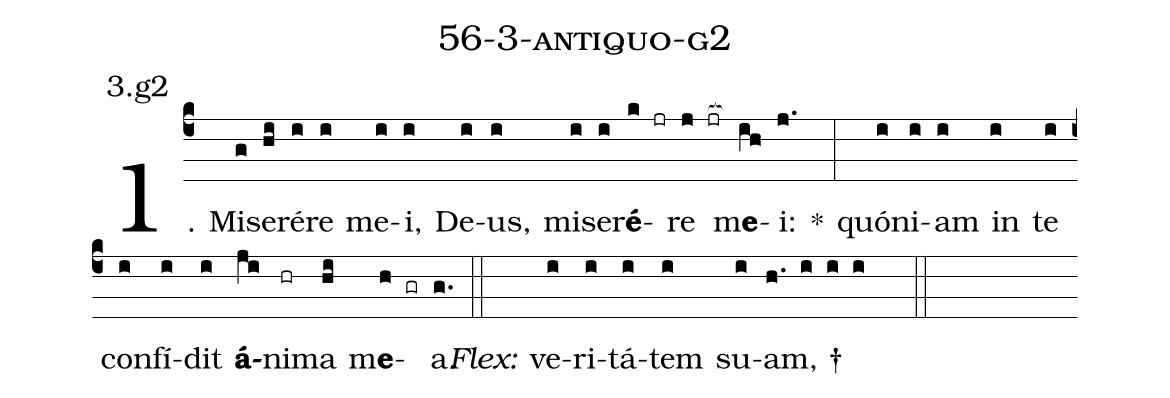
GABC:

name: 56-3-antiquo-g2;
annotation: 3.g2;
%%
(c4)1. Mi(g)se(hi)ré(i)re(i) me(i)i,(i) De(i)us,(i) mi(i)se(i)r<b>é</b>(k jr)re(j jr[ocb:1{]) m<b>e</b>(ih[ocb:0}])i:(j.) *(:) quón(i)i(i)am(i) in(i) te(i) con(i)fí(i)dit(i) <b>á</b>(ji)ni(hr)ma(hi) m<b>e</b>(h gr)a.(g.) (::)
<i>Flex:</i>()  ve(i)ri(i)tá(i)tem(i) su(i)am, †(h. i i i  ::)
